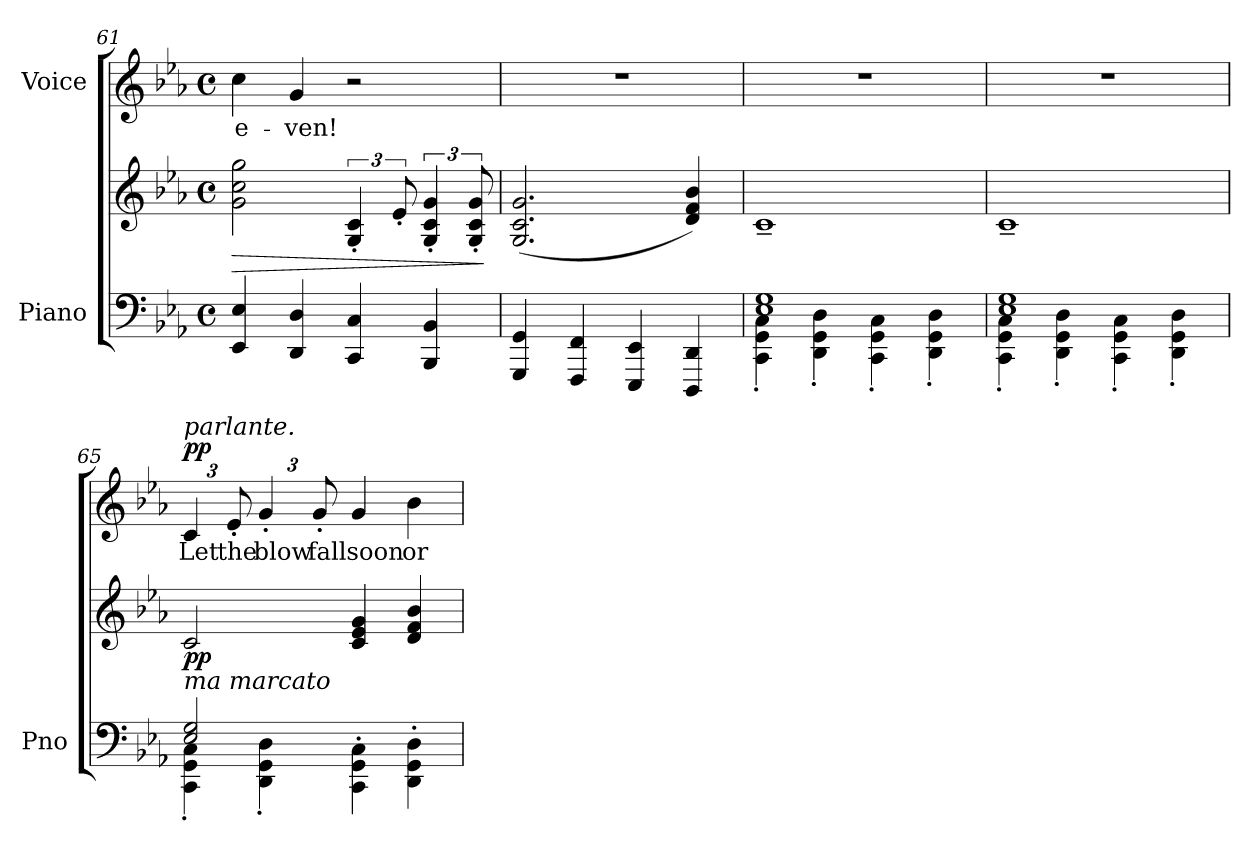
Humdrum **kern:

**kern	**kern	**dynam	**kern	**text	**dynam
*part2	*part2	*part2	*part1	*part1	*part1
*staff3	*staff2	*staff2/3	*staff1	*staff1	*staff1
*I"Piano	*	*	*I"Voice	*	*
*I'Pno	*	*	*	*	*
!!LO:LB:g=z
*clefF4	*clefG2	*	*clefG2	*	*
*k[b-e-a-]	*k[b-e-a-]	*	*k[b-e-a-]	*	*
*M4/4	*M4/4	*	*M4/4	*	*
*met(c)	*met(c)	*	*met(c)	*	*
=61	=61	=61	=61	=61	=61
!	!	!LO:HP:b	!	!LO:LY:b	!
4EE-/ 4E-/	2g\ 2cc\ 2gg\	>	4cc\	e-	.
!	!	!	!	!LO:LY:b	!
4DD/ 4D/	.	.	4g/	-ven!	.
4CC/ 4C/	6G/' 6c/'	.	2r	.	.
.	12e-'/	.	.	.	.
4BBB-/ 4BB-/	6G/' 6c/' 6g/'	.	.	.	.
.	12G/' 12c/' 12g/'	.	.	.	.
.	.	]	.	.	.
=62	=62	=62	=62	=62	=62
4GGG/ 4GG/	(>2.G/ 2.c/ 2.g/	.	1r	.	.
4FFF/ 4FF/	.	.	.	.	.
4EEE-/ 4EE-/	.	.	.	.	.
4DDD/ 4DD/	4d/ 4f/ 4b-/)	.	.	.	.
=63	=63	=63	=63	=63	=63
*^	*	*	*	*	*
1E- 1G	4CC\' 4GG\' 4C\'	1c:~	.	1r	.	.
.	4DD\' 4GG\' 4D\'	.	.	.	.	.
.	4CC\' 4GG\' 4C\'	.	.	.	.	.
.	4DD\' 4GG\' 4D\'	.	.	.	.	.
!!LO:PB:g=z
=64	=64	=64	=64	=64	=64	=64
1E- 1G	4CC\' 4GG\' 4C\'	1c~	.	1r	.	.
.	4DD\' 4GG\' 4D\'	.	.	.	.	.
.	4CC\' 4GG\' 4C\'	.	.	.	.	.
.	4DD\' 4GG\' 4D\'	.	.	.	.	.
=65	=65	=65	=65	=65	=65	=65
*	*	*	*	*Xbrackettup	*	*
!	!	!	!	!LO:TX:a:i:t=parlante.	!	!
!	!	!LO:TX:b:i:t=ma marcato	!	!	!	!
!	!	!	!LO:DY:b	!	!LO:LY:b	!LO:DY:a
2E-/ 2G/	4CC\' 4GG\' 4C\'	2c/	pp	6c/	Let	pp
!	!	!	!	!	!LO:LY:b	!
.	.	.	.	12e-'/	the	.
!	!	!	!	!	!LO:LY:b	!
.	4DD\' 4GG\' 4D\'	.	.	6g'/	blow	.
!	!	!	!	!	!LO:LY:b	!
.	.	.	.	12g'/	fall	.
!	!	!	!	!	!LO:LY:b	!
2ryy	4CC\' 4GG\' 4C\'	4c/ 4e-/ 4g/	.	4g/	soon	.
!	!	!	!	!	!LO:LY:b	!
.	4DD\' 4GG\' 4D\'	4d/ 4f/ 4b-/	.	4b-\	or	.
*v	*v	*	*	*	*	*
=	=	=	=	=	=
*-	*-	*-	*-	*-	*-
